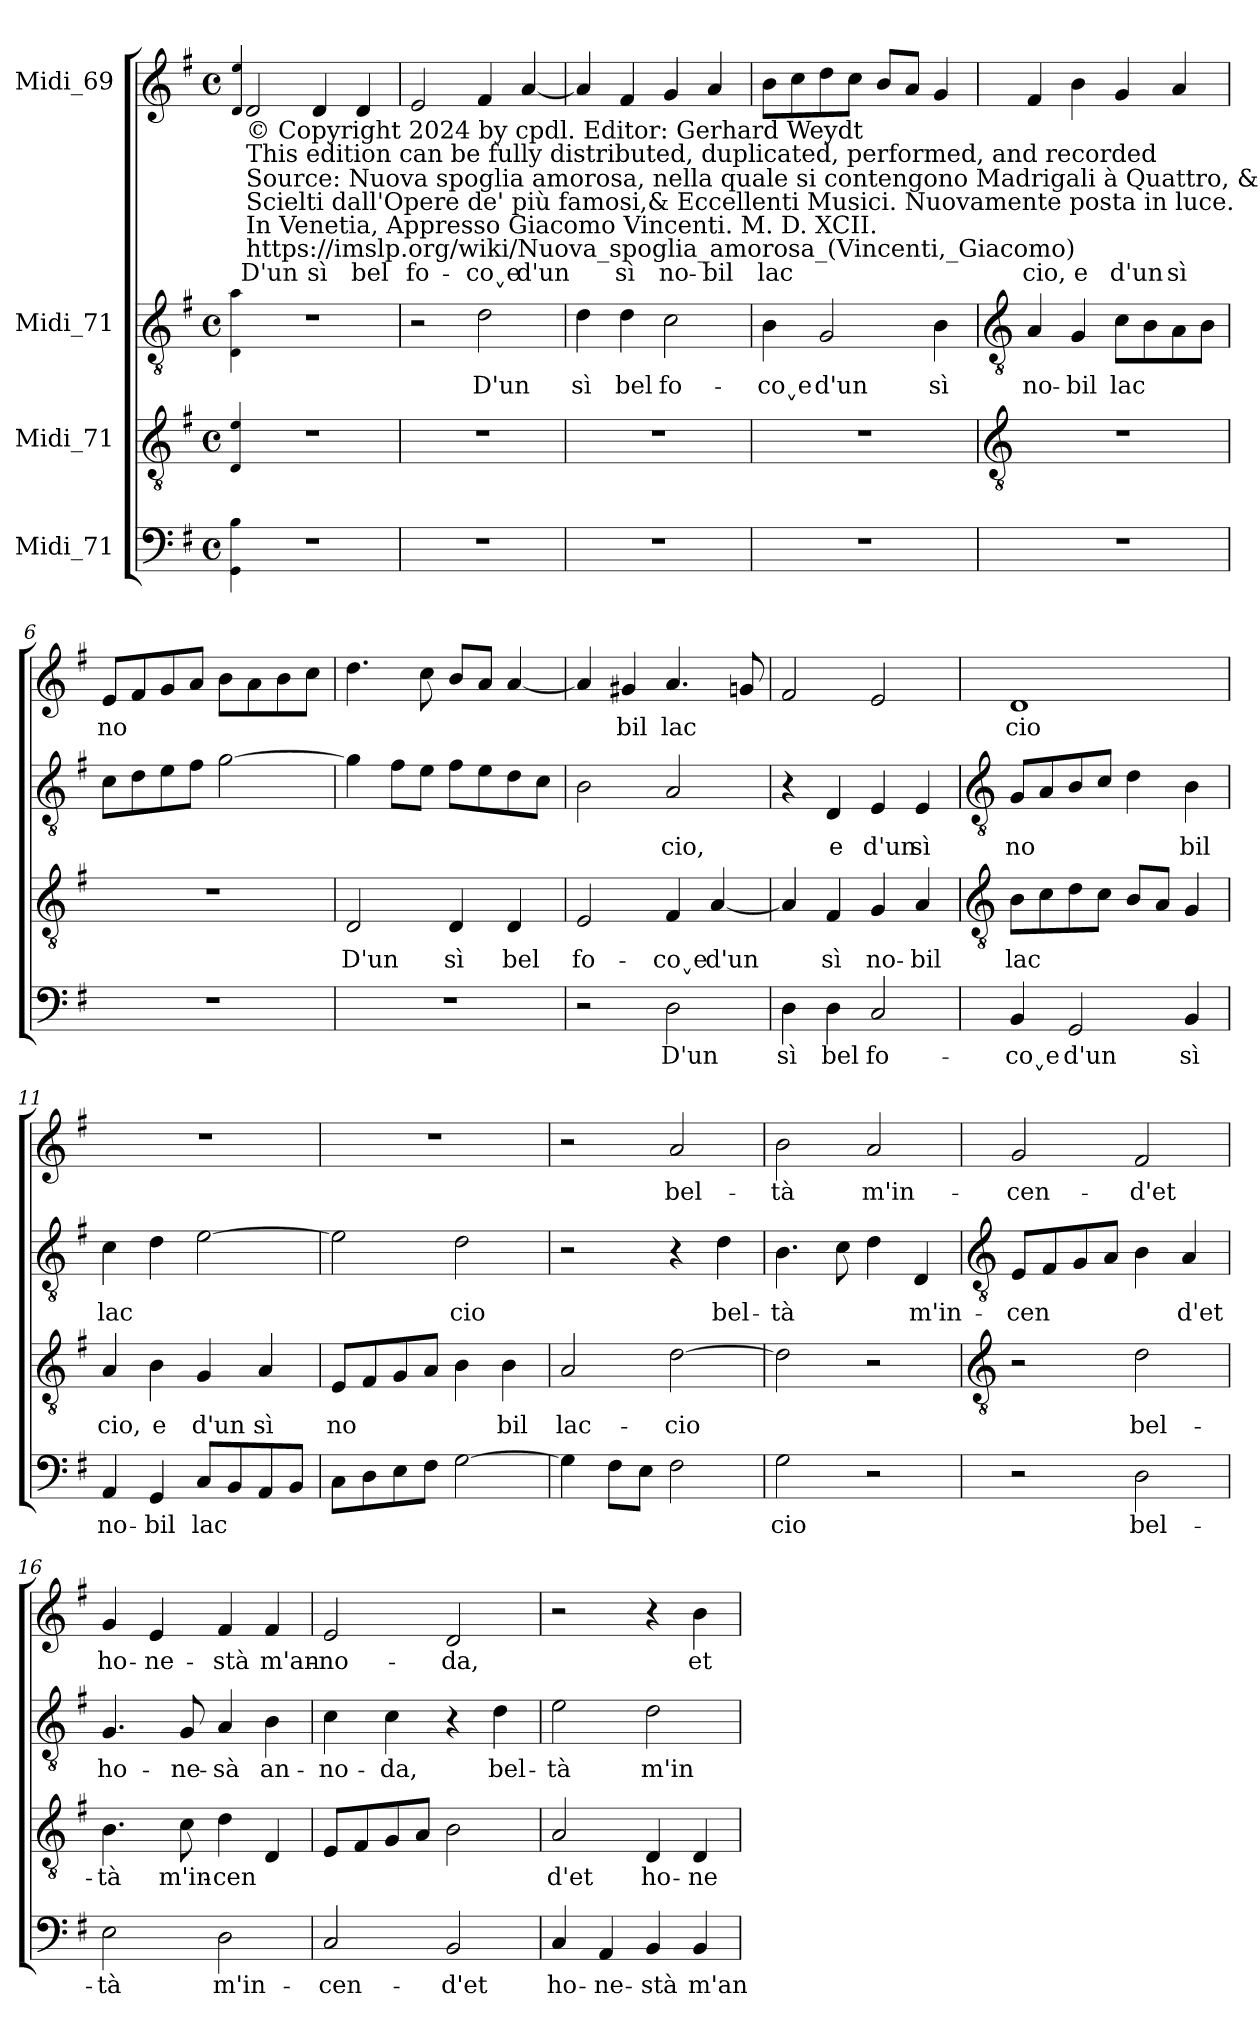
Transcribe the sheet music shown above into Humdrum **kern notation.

**kern	**text	**kern	**text	**kern	**text	**kern	**text
*part4	*part4	*part3	*part3	*part2	*part2	*part1	*part1
*staff4	*staff4	*staff3	*staff3	*staff2	*staff2	*staff1	*staff1
*I"Midi_71	*	*I"Midi_71	*	*I"Midi_71	*	*I"Midi_69	*
*clefF4	*	*clefGv2	*	*clefGv2	*	*clefG2	*
*k[f#]	*	*k[f#]	*	*k[f#]	*	*k[f#]	*
*G:	*	*G:	*	*G:	*	*G:	*
*M4/4	*	*M4/4	*	*M4/4	*	*M4/4	*
*met(c)	*	*met(c)	*	*met(c)	*	*met(c)	*
=1	=1	=1	=1	=1	=1	=1	=1
4qqGG 4qqB	.	4qqD 4qqe	.	4qqD 4qqa	.	4qqd 4qqee	.
!	!	!	!	!	!	!LO:TX:b:t=© Copyright 2024 by cpdl. Editor&colon; Gerhard Weydt\nThis edition can be fully distributed, duplicated, performed, and recorded	!
!	!	!	!	!	!	!LO:TX:b:t=Source&colon; Nuova spoglia amorosa, nella quale si contengono Madrigali à Quattro, & Cinque Voci,\nScielti dall'Opere de' più famosi,& Eccellenti Musici. Nuovamente posta in luce.\nIn Venetia, Appresso Giacomo Vincenti. M. D. XCII.\nhttps&colon;//imslp.org/wiki/Nuova_spoglia_amorosa_(Vincenti,_Giacomo)	!
!	!	!	!	!	!	!	!LO:LY:b
1r	.	1r	.	1r	.	2d	D'un
!	!	!	!	!	!	!	!LO:LY:b
.	.	.	.	.	.	4d	sì
!	!	!	!	!	!	!	!LO:LY:b
.	.	.	.	.	.	4d	bel
=2	=2	=2	=2	=2	=2	=2	=2
!	!	!	!	!	!	!	!LO:LY:b
1r	.	1r	.	2r	.	2e	fo-
!	!	!	!	!	!LO:LY:b	!	!LO:LY:b
.	.	.	.	2d	D'un	4f#	-coˬe
!	!	!	!	!	!	!	!LO:LY:b
.	.	.	.	.	.	[4a	d'un
=3	=3	=3	=3	=3	=3	=3	=3
!	!	!	!	!	!LO:LY:b	!	!
1r	.	1r	.	4d	sì	4a]	.
!	!	!	!	!	!LO:LY:b	!	!LO:LY:b
.	.	.	.	4d	bel	4f#	sì
!	!	!	!	!	!LO:LY:b	!	!LO:LY:b
.	.	.	.	2c	fo-	4g	no-
!	!	!	!	!	!	!	!LO:LY:b
.	.	.	.	.	.	4a	-bil
=4	=4	=4	=4	=4	=4	=4	=4
!	!	!	!	!	!LO:LY:b	!	!LO:LY:b
1r	.	1r	.	4B	-coˬe	8bL	lac
.	.	.	.	.	.	8cc	.
!	!	!	!	!	!LO:LY:b	!	!
.	.	.	.	2G	d'un	8dd	.
.	.	.	.	.	.	8ccJ	.
.	.	.	.	.	.	8bL	.
.	.	.	.	.	.	8aJ	.
!	!	!	!	!	!LO:LY:b	!	!
.	.	.	.	4B	sì	4g	.
!!LO:LB:g=z
=5	=5	=5	=5	=5	=5	=5	=5
*	*	*clefGv2	*	*clefGv2	*	*	*
!	!	!	!	!	!LO:LY:b	!	!LO:LY:b
1r	.	1r	.	4A	no-	4f#	cio,
!	!	!	!	!	!LO:LY:b	!	!LO:LY:b
.	.	.	.	4G	-bil	4b	e
!	!	!	!	!	!LO:LY:b	!	!LO:LY:b
.	.	.	.	8cL	lac	4g	d'un
.	.	.	.	8B	.	.	.
!	!	!	!	!	!	!	!LO:LY:b
.	.	.	.	8A	.	4a	sì
.	.	.	.	8BJ	.	.	.
=6	=6	=6	=6	=6	=6	=6	=6
!	!	!	!	!	!	!	!LO:LY:b
1r	.	1r	.	8cL	.	8eL	no
.	.	.	.	8d	.	8f#	.
.	.	.	.	8e	.	8g	.
.	.	.	.	8f#J	.	8aJ	.
.	.	.	.	[2g	.	8bL	.
.	.	.	.	.	.	8a	.
.	.	.	.	.	.	8b	.
.	.	.	.	.	.	8ccJ	.
=7	=7	=7	=7	=7	=7	=7	=7
!	!	!	!LO:LY:b	!	!	!	!
1r	.	2D	D'un	4g]	.	4.dd	.
.	.	.	.	8f#L	.	.	.
.	.	.	.	8eJ	.	8cc	.
!	!	!	!LO:LY:b	!	!	!	!
.	.	4D	sì	8f#L	.	8bL	.
.	.	.	.	8e	.	8aJ	.
!	!	!	!LO:LY:b	!	!	!	!
.	.	4D	bel	8d	.	[4a	.
.	.	.	.	8cJ	.	.	.
=8	=8	=8	=8	=8	=8	=8	=8
!	!	!	!LO:LY:b	!	!	!	!
2r	.	2E	fo-	2B	.	4a]	.
!	!	!	!	!	!	!	!LO:LY:b
.	.	.	.	.	.	4g#X	bil
!	!LO:LY:b	!	!LO:LY:b	!	!LO:LY:b	!	!LO:LY:b
2D	D'un	4F#	-coˬe	2A	cio,	4.a	lac
!	!	!	!LO:LY:b	!	!	!	!
.	.	[4A	d'un	.	.	.	.
.	.	.	.	.	.	8gn	.
=9	=9	=9	=9	=9	=9	=9	=9
!	!LO:LY:b	!	!	!	!	!	!
4D	sì	4A]	.	4r	.	2f#	.
!	!LO:LY:b	!	!LO:LY:b	!	!LO:LY:b	!	!
4D	bel	4F#	sì	4D	e	.	.
!	!LO:LY:b	!	!LO:LY:b	!	!LO:LY:b	!	!
2C	fo-	4G	no-	4E	d'un	2e	.
!	!	!	!LO:LY:b	!	!LO:LY:b	!	!
.	.	4A	-bil	4E	sì	.	.
!!LO:LB:g=z
=10	=10	=10	=10	=10	=10	=10	=10
*	*	*clefGv2	*	*clefGv2	*	*	*
!	!LO:LY:b	!	!LO:LY:b	!	!LO:LY:b	!	!LO:LY:b
4BB	-coˬe	8BL	lac	8GL	no	1d	cio
.	.	8c	.	8A	.	.	.
!	!LO:LY:b	!	!	!	!	!	!
2GG	d'un	8d	.	8B	.	.	.
.	.	8cJ	.	8cJ	.	.	.
.	.	8BL	.	4d	.	.	.
.	.	8AJ	.	.	.	.	.
!	!LO:LY:b	!	!	!	!LO:LY:b	!	!
4BB	sì	4G	.	4B	bil	.	.
=11	=11	=11	=11	=11	=11	=11	=11
!	!LO:LY:b	!	!LO:LY:b	!	!LO:LY:b	!	!
4AA	no-	4A	cio,	4c	lac	1r	.
!	!LO:LY:b	!	!LO:LY:b	!	!	!	!
4GG	-bil	4B	e	4d	.	.	.
!	!LO:LY:b	!	!LO:LY:b	!	!	!	!
8CL	lac	4G	d'un	[2e	.	.	.
8BB	.	.	.	.	.	.	.
!	!	!	!LO:LY:b	!	!	!	!
8AA	.	4A	sì	.	.	.	.
8BBJ	.	.	.	.	.	.	.
=12	=12	=12	=12	=12	=12	=12	=12
!	!	!	!LO:LY:b	!	!	!	!
8CL	.	8EL	no	2e]	.	1r	.
8D	.	8F#	.	.	.	.	.
8E	.	8G	.	.	.	.	.
8F#J	.	8AJ	.	.	.	.	.
!	!	!	!	!	!LO:LY:b	!	!
[2G	.	4B	.	2d	cio	.	.
!	!	!	!LO:LY:b	!	!	!	!
.	.	4B	bil	.	.	.	.
=13	=13	=13	=13	=13	=13	=13	=13
!	!	!	!LO:LY:b	!	!	!	!
4G]	.	2A	lac-	2r	.	2r	.
8F#L	.	.	.	.	.	.	.
8EJ	.	.	.	.	.	.	.
!	!	!	!LO:LY:b	!	!	!	!LO:LY:b
2F#	.	[2d	-cio	4r	.	2a	bel-
!	!	!	!	!	!LO:LY:b	!	!
.	.	.	.	4d	bel-	.	.
=14	=14	=14	=14	=14	=14	=14	=14
!	!LO:LY:b	!	!	!	!LO:LY:b	!	!LO:LY:b
2G	cio	2d]	.	4.B	-tà	2b	-tà
.	.	.	.	8c	.	.	.
!	!	!	!	!	!	!	!LO:LY:b
2r	.	2r	.	4d	.	2a	m'in-
!	!	!	!	!	!LO:LY:b	!	!
.	.	.	.	4D	m'in-	.	.
!!LO:LB:g=z
=15	=15	=15	=15	=15	=15	=15	=15
*	*	*clefGv2	*	*clefGv2	*	*	*
!	!	!	!	!	!LO:LY:b	!	!LO:LY:b
2r	.	2r	.	8EL	-cen	2g	-cen-
.	.	.	.	8F#	.	.	.
.	.	.	.	8G	.	.	.
.	.	.	.	8AJ	.	.	.
!	!LO:LY:b	!	!LO:LY:b	!	!	!	!LO:LY:b
2D	bel-	2d	bel-	4B	.	2f#	-d'et
!	!	!	!	!	!LO:LY:b	!	!
.	.	.	.	4A	d'et	.	.
=16	=16	=16	=16	=16	=16	=16	=16
!	!LO:LY:b	!	!LO:LY:b	!	!LO:LY:b	!	!LO:LY:b
2E	-tà	4.B	-tà	4.G	ho-	4g	ho-
!	!	!	!	!	!	!	!LO:LY:b
.	.	.	.	.	.	4e	-ne-
!	!	!	!LO:LY:b	!	!LO:LY:b	!	!
.	.	8c	m'in-	8G	-ne-	.	.
!	!LO:LY:b	!	!LO:LY:b	!	!LO:LY:b	!	!LO:LY:b
2D	m'in-	4d	-cen	4A	-sà	4f#	-stà
!	!	!	!	!	!LO:LY:b	!	!LO:LY:b
.	.	4D	.	4B	an-	4f#	m'an-
=17	=17	=17	=17	=17	=17	=17	=17
!	!LO:LY:b	!	!	!	!LO:LY:b	!	!LO:LY:b
2C	-cen-	8EL	.	4c	-no-	2e	-no-
.	.	8F#	.	.	.	.	.
!	!	!	!	!	!LO:LY:b	!	!
.	.	8G	.	4c	-da,	.	.
.	.	8AJ	.	.	.	.	.
!	!LO:LY:b	!	!	!	!	!	!LO:LY:b
2BB	-d'et	2B	.	4r	.	2d	-da,
!	!	!	!	!	!LO:LY:b	!	!
.	.	.	.	4d	bel-	.	.
=18	=18	=18	=18	=18	=18	=18	=18
!	!LO:LY:b	!	!LO:LY:b	!	!LO:LY:b	!	!
4C	ho-	2A	d'et	2e	-tà	2r	.
!	!LO:LY:b	!	!	!	!	!	!
4AA	-ne-	.	.	.	.	.	.
!	!LO:LY:b	!	!LO:LY:b	!	!LO:LY:b	!	!
4BB	-stà	4D	ho-	2d	m'in-	4r	.
!	!LO:LY:b	!	!LO:LY:b	!	!	!	!LO:LY:b
4BB	m'an-	4D	-ne-	.	.	4b	et
=	=	=	=	=	=	=	=
*-	*-	*-	*-	*-	*-	*-	*-
